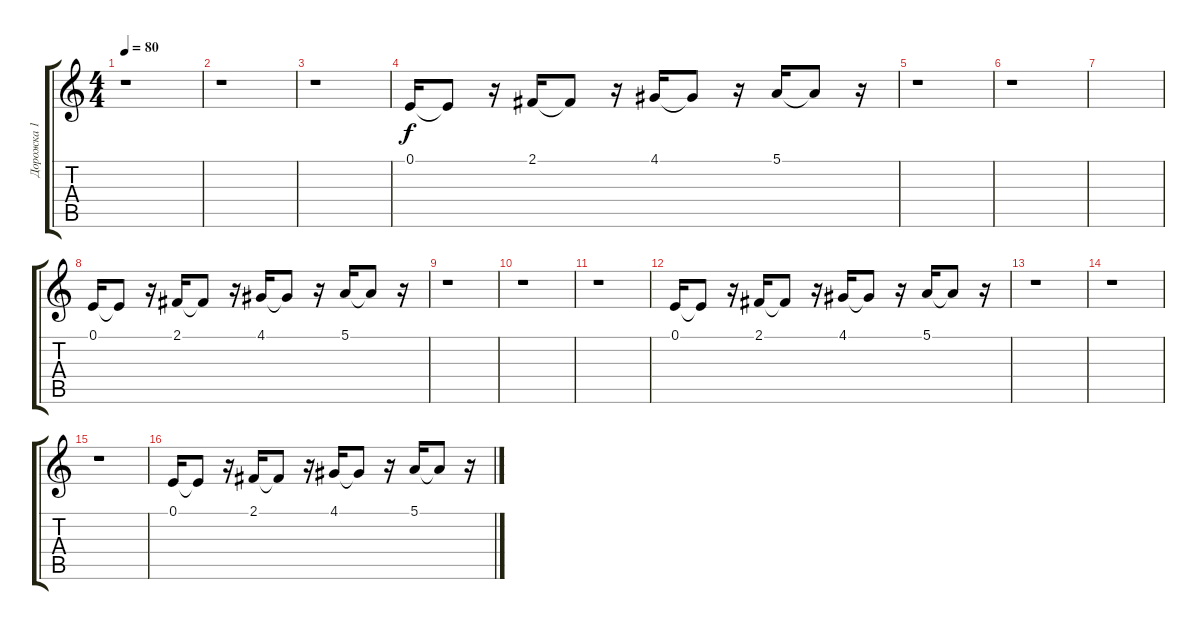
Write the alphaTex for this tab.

\track ("Дорожка 1" "Дорожка 1") {instrument acousticgrandpiano}
\staff {score tabs}
\tuning (E4 B3 G3 D3 A2 E2) {hide}
\ts (4 4)
\tempo 80
\clef g2
\ks c
r.1{dy f} |
r.1 |
r.1 |
0.1.16 0.1{t}.8 r.16 2.1.16 2.1{t}.8 r.16 4.1.16 4.1{t}.8 r.16 5.1.16 5.1{t}.8 r.16 |
r.1 |
r.1 |
|
0.1.16 0.1{t}.8 r.16 2.1.16 2.1{t}.8 r.16 4.1.16 4.1{t}.8 r.16 5.1.16 5.1{t}.8 r.16 |
r.1 |
r.1 |
r.1 |
0.1.16 0.1{t}.8 r.16 2.1.16 2.1{t}.8 r.16 4.1.16 4.1{t}.8 r.16 5.1.16 5.1{t}.8 r.16 |
r.1 |
r.1 |
r.1 |
0.1.16 0.1{t}.8 r.16 2.1.16 2.1{t}.8 r.16 4.1.16 4.1{t}.8 r.16 5.1.16 5.1{t}.8 r.16
